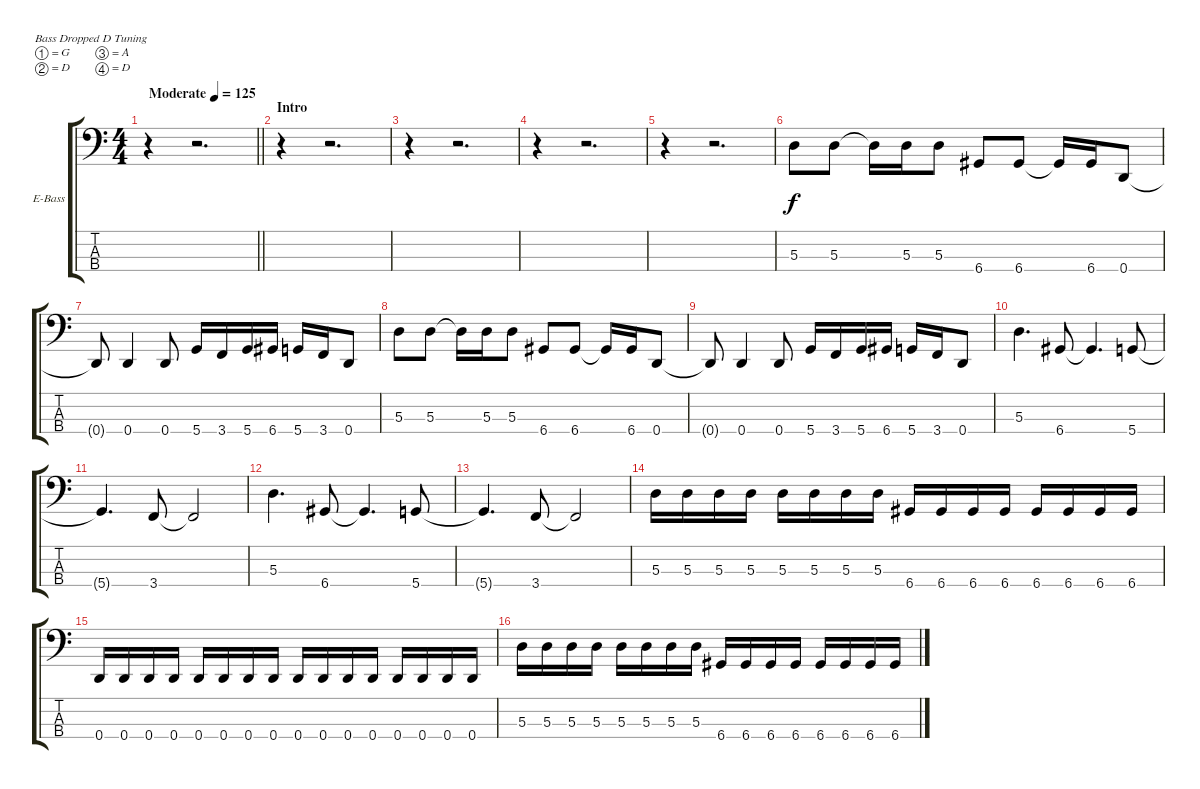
\bracketExtendMode groupsimilarinstruments
\firstSystemTrackNameOrientation horizontal
\otherSystemsTrackNameOrientation horizontal
\track ("Johnny Christ" "E-Bass") {instrument electricbasspick}
\staff {score tabs}
\tuning (G2 D2 A1 D1)
\ts (4 4)
\beaming (8 2 2 2 2)
\tempo (125 "Moderate")
\clef f4
\barLineRight lightlight
\ks c
r.4{dy f instrument electricbasspick} r.2{d} |
\section ("" "Intro")
r.4 r.2{d} |
r.4 r.2{d} |
r.4 r.2{d} |
r.4 r.2{d} |
5.3.8 5.3.8 5.3{t}.16 5.3.16 5.3.8 6.4.8 6.4.8 6.4{t}.16 6.4.16 0.4.8 |
0.4{t}.8 0.4.4 0.4.8 5.4.16 3.4.16 5.4.16 6.4.16 5.4.16 3.4.16 0.4.8 |
5.3.8 5.3.8 5.3{t}.16 5.3.16 5.3.8 6.4.8 6.4.8 6.4{t}.16 6.4.16 0.4.8 |
0.4{t}.8 0.4.4 0.4.8 5.4.16 3.4.16 5.4.16 6.4.16 5.4.16 3.4.16 0.4.8 |
5.3.4{d} 6.4.8 6.4{t}.4{d} 5.4.8 |
5.4{t}.4{d} 3.4.8 3.4{t}.2 |
5.3.4{d} 6.4.8 6.4{t}.4{d} 5.4.8 |
5.4{t}.4{d} 3.4.8 3.4{t}.2 |
5.3.16 5.3.16 5.3.16 5.3.16 5.3.16 5.3.16 5.3.16 5.3.16 6.4.16 6.4.16 6.4.16 6.4.16 6.4.16 6.4.16 6.4.16 6.4.16 |
0.4.16 0.4.16 0.4.16 0.4.16 0.4.16 0.4.16 0.4.16 0.4.16 0.4.16 0.4.16 0.4.16 0.4.16 0.4.16 0.4.16 0.4.16 0.4.16 |
5.3.16 5.3.16 5.3.16 5.3.16 5.3.16 5.3.16 5.3.16 5.3.16 6.4.16 6.4.16 6.4.16 6.4.16 6.4.16 6.4.16 6.4.16 6.4.16
